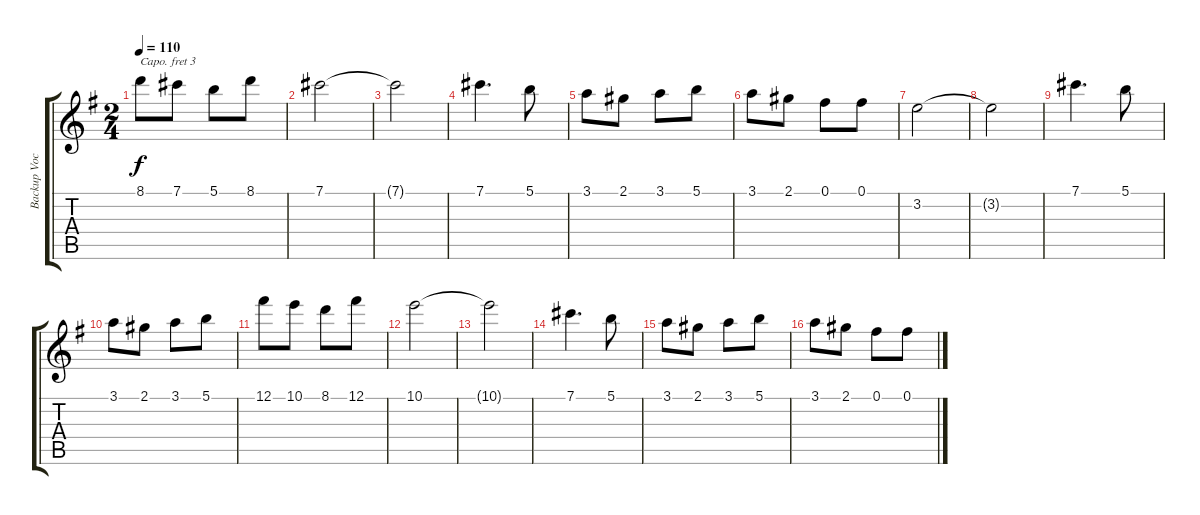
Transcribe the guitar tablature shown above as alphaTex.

\track ("Backup Vocals" "Backup Voc") {instrument overdrivenguitar}
\staff {score tabs}
\capo 3
\tuning (Eb4 Bb3 Gb3 Db3 Ab2 Eb2) {hide}
\ts (2 4)
\tempo 110
\clef g2
\ks g
8.1.8{dy f} 7.1.8 5.1.8 8.1.8 |
7.1.2 |
7.1{t}.2 |
7.1.4{d} 5.1.8 |
3.1.8 2.1.8 3.1.8 5.1.8 |
3.1.8 2.1.8 0.1.8 0.1.8 |
3.2.2 |
3.2{t}.2 |
7.1.4{d} 5.1.8 |
3.1.8 2.1.8 3.1.8 5.1.8 |
12.1.8 10.1.8 8.1.8 12.1.8 |
10.1.2 |
10.1{t}.2 |
7.1.4{d} 5.1.8 |
3.1.8 2.1.8 3.1.8 5.1.8 |
3.1.8 2.1.8 0.1.8 0.1.8
